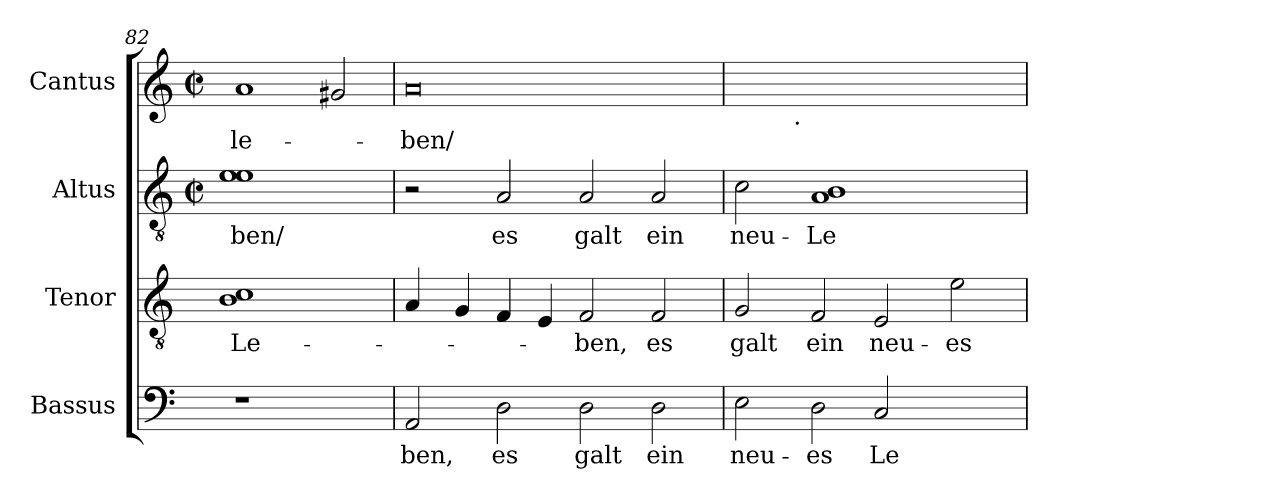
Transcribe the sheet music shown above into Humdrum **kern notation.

**kern	**text	**kern	**text	**kern	**text	**kern	**text
*part4	*part4	*part3	*part3	*part2	*part2	*part1	*part1
*staff4	*staff4	*staff3	*staff3	*staff2	*staff2	*staff1	*staff1
*I"Bassus	*	*I"Tenor	*	*I"Altus	*	*I"Cantus	*
*clefF4	*	*clefGv2	*	*clefGv2	*	*clefG2	*
*	*	*	*	*M2/2	*	*M2/2	*
*	*	*	*	*met(c|)	*	*met(c|)	*
=82	=82	=82	=82	=82	=82	=82	=82
!	!	!	!LO:LY:b:cj	!	!LO:LY:b:cj	!	!LO:LY:b:cj
1r	.	1c 1B	Le-	1e 1e	-ben/	1a	le-
2ryy	.	2ryy	.	2ryy	.	2g#X/	.
!!LO:LB:g=z
=83	=83	=83	=83	=83	=83	=83	=83
!	!LO:LY:b:cj	!	!	!	!	!	!LO:LY:b:cj
*^	*	*	*	*	*	*	*
2AA/	32ryy	-ben,	4A/	.	2r	.	0a	-ben/
.	1ryy	.	.	.	.	.	.	.
.	.	.	4G/	.	.	.	.	.
!	!	!LO:LY:b:cj	!	!	!	!LO:LY:b:cj	!	!
2D\	.	es	4F/	.	2A/	es	.	.
.	.	.	4E/	.	.	.	.	.
!	!	!LO:LY:b:cj	!	!LO:LY:b:cj	!	!LO:LY:b:cj	!	!
2D\	.	galt	2F/	-ben,	2A/	galt	.	.
.	2ryy	.	.	.	.	.	.	.
!	!	!LO:LY:b:cj	!	!LO:LY:b:cj	!	!LO:LY:b:cj	!	!
2D\	.	ein	2F/	es	2A/	ein	.	.
.	4...ryy	.	.	.	.	.	.	.
=84	=84	=84	=84	=84	=84	=84	=84	=84
!	!	!LO:LY:b:cj	!	!LO:LY:b:cj	!	!LO:LY:b:cj	!	!
*v	*v	*	*	*	*	*	*	*
2E\	neu-	2G/	galt	2c\	neu-	4..ryy	.
!	!	!	!	!	!	!LO:TX:b:t=.	!
.	.	.	.	.	.	1ryy	.
!	!LO:LY:b:rj	!	!LO:LY:b:cj	!	!LO:LY:b:cj	!	!
2D\	-es	2F/	ein	1B 1A	Le-	.	.
!	!LO:LY:b:cj	!	!LO:LY:b:cj	!	!	!	!
2C/	Le-	2E/	neu-	.	.	.	.
.	.	.	.	.	.	2ryy	.
!	!	!	!LO:LY:b:rj	!	!	!	!
2ryy	.	2e\	-es	2ryy	.	.	.
.	.	.	.	.	.	16ryy	.
=	=	=	=	=	=	=	=
*-	*-	*-	*-	*-	*-	*-	*-
